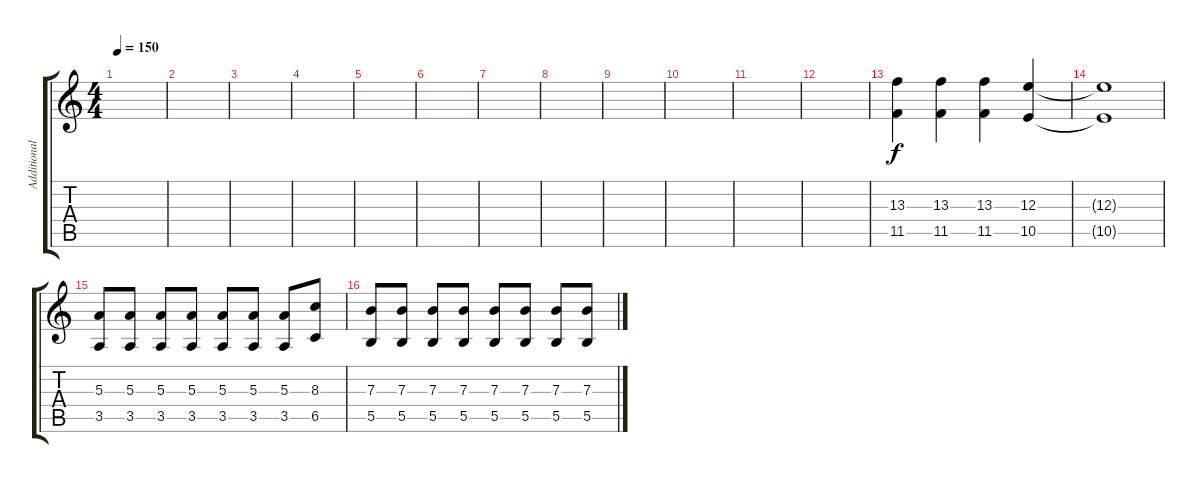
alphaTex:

\track ("Additional Guitar" "Additional") {instrument distortionguitar}
\staff {score tabs}
\tuning (Db4 Ab3 E3 B2 Gb2 B1) {hide}
\ts (4 4)
\tempo 150
\clef g2
\ks c
|
|
|
|
|
|
|
|
|
|
|
|
(13.3 11.5).4{volume 8} (13.3 11.5).4 (13.3 11.5).4 (12.3 10.5).4 |
(12.3{t} 10.5{t}).1 |
(5.3 3.5).8 (5.3 3.5).8 (5.3 3.5).8 (5.3 3.5).8 (5.3 3.5).8 (5.3 3.5).8 (5.3 3.5).8 (8.3 6.5).8 |
(7.3 5.5).8 (7.3 5.5).8 (7.3 5.5).8 (7.3 5.5).8 (7.3 5.5).8 (7.3 5.5).8 (7.3 5.5).8 (7.3 5.5).8
